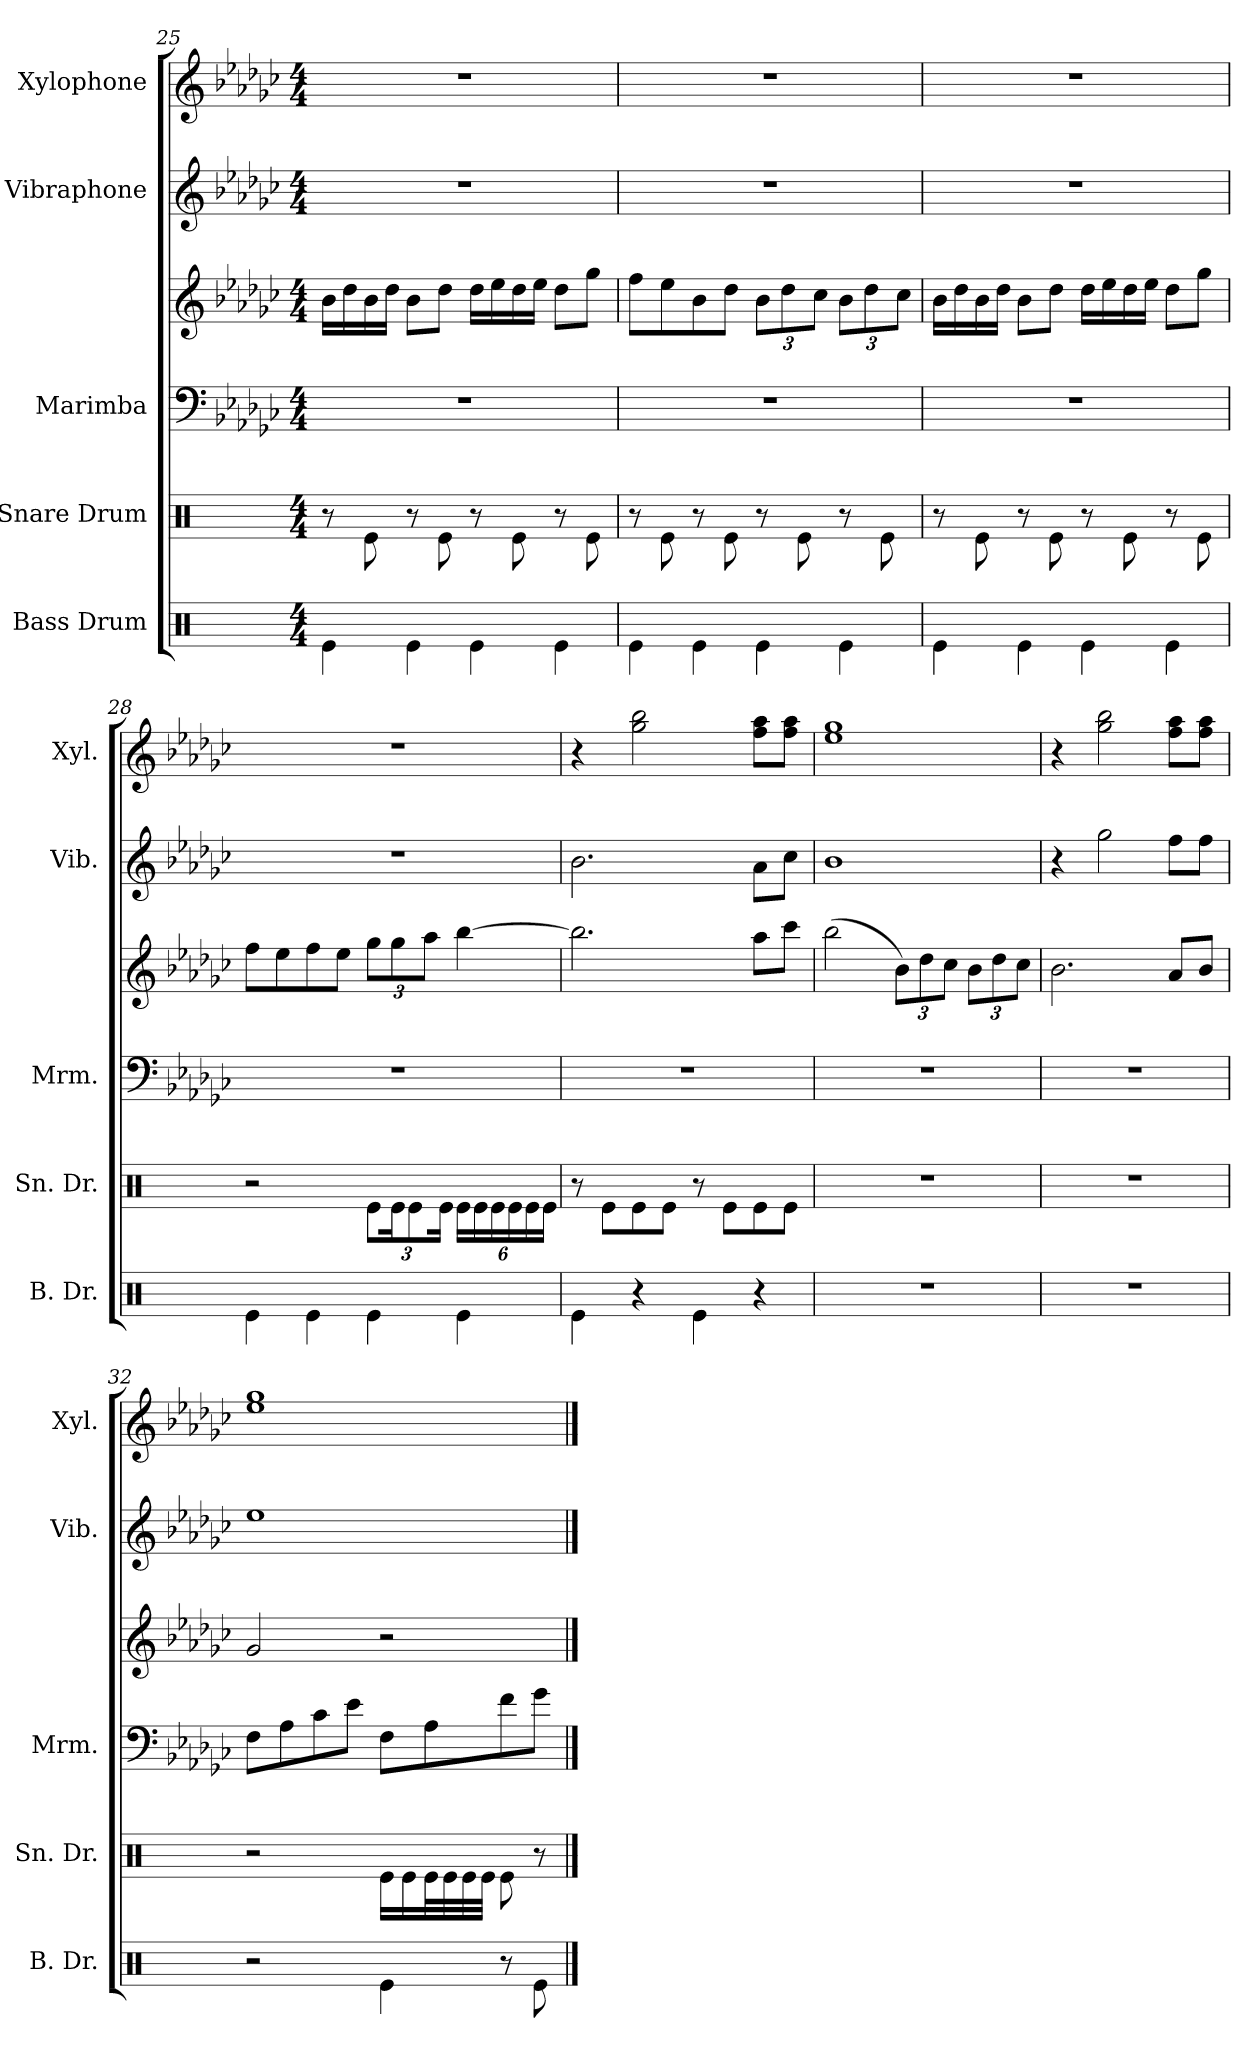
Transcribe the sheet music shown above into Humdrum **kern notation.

**kern	**kern	**kern	**kern	**kern	**kern
*part5	*part4	*part3	*part3	*part2	*part1
*staff6	*staff5	*staff4	*staff3	*staff2	*staff1
*I"Bass Drum	*I"Snare Drum	*I"Marimba	*	*I"Vibraphone	*I"Xylophone
*I'B. Dr.	*I'Sn. Dr.	*I'Mrm.	*	*I'Vib.	*I'Xyl.
*clefX	*clefX	*clefF4	*clefG2	*clefG2	*clefG2
*	*	*	*	*	*ITrd-7c-12
*k[]	*k[]	*k[b-e-a-d-g-c-]	*k[b-e-a-d-g-c-]	*k[b-e-a-d-g-c-]	*k[b-e-a-d-g-c-]
*M4/4	*M4/4	*M4/4	*M4/4	*M4/4	*M4/4
=25	=25	=25	=25	=25	=25
4Re\	8r	1r	16b-\LL	1r	1r
.	.	.	16dd-\	.	.
.	8Re\	.	16b-\	.	.
.	.	.	16dd-\JJ	.	.
4Re\	8r	.	8b-\L	.	.
.	8Re\	.	8dd-\J	.	.
4Re\	8r	.	16dd-\LL	.	.
.	.	.	16ee-\	.	.
.	8Re\	.	16dd-\	.	.
.	.	.	16ee-\JJ	.	.
4Re\	8r	.	8dd-\L	.	.
.	8Re\	.	8gg-\J	.	.
=26	=26	=26	=26	=26	=26
4Re\	8r	1r	8ff\L	1r	1r
.	8Re\	.	8ee-\	.	.
4Re\	8r	.	8b-\	.	.
.	8Re\	.	8dd-\J	.	.
*	*	*	*Xbrackettup	*	*
4Re\	8r	.	12b-\L	.	.
.	.	.	12dd-\	.	.
.	8Re\	.	.	.	.
.	.	.	12cc-\J	.	.
4Re\	8r	.	12b-\L	.	.
.	.	.	12dd-\	.	.
.	8Re\	.	.	.	.
.	.	.	12cc-\J	.	.
!!LO:PB:g=z
=27	=27	=27	=27	=27	=27
4Re\	8r	1r	16b-\LL	1r	1r
.	.	.	16dd-\	.	.
.	8Re\	.	16b-\	.	.
.	.	.	16dd-\JJ	.	.
4Re\	8r	.	8b-\L	.	.
.	8Re\	.	8dd-\J	.	.
4Re\	8r	.	16dd-\LL	.	.
.	.	.	16ee-\	.	.
.	8Re\	.	16dd-\	.	.
.	.	.	16ee-\JJ	.	.
4Re\	8r	.	8dd-\L	.	.
.	8Re\	.	8gg-\J	.	.
=28	=28	=28	=28	=28	=28
4Re\	2r	1r	8ff\L	1r	1r
.	.	.	8ee-\	.	.
4Re\	.	.	8ff\	.	.
.	.	.	8ee-\J	.	.
*	*Xbrackettup	*	*	*	*
4Re\	12Re\L	.	12gg-\L	.	.
.	24Re\K	.	12gg-\	.	.
.	12Re\	.	.	.	.
.	.	.	12aa-\J	.	.
.	24Re\Jk	.	.	.	.
4Re\	24Re\LL	.	[4bb-\	.	.
.	24Re\	.	.	.	.
.	24Re\	.	.	.	.
.	24Re\	.	.	.	.
.	24Re\	.	.	.	.
.	24Re\JJ	.	.	.	.
=29	=29	=29	=29	=29	=29
4Re\	8r	1r	2.bb-\]	2.b-\	4r
.	8Re\L	.	.	.	.
4r	8Re\	.	.	.	2ggg-\ 2bbb-\
.	8Re\J	.	.	.	.
4Re\	8r	.	.	.	.
.	8Re\L	.	.	.	.
4r	8Re\	.	8aa-\L	8a-\L	8fff\ 8aaa-\L
.	8Re\J	.	8ccc-\J	8cc-\J	8fff\ 8aaa-\J
!!LO:LB:g=z
=30	=30	=30	=30	=30	=30
1r	1r	1r	(2bb-\	1b-	1eee- 1ggg-
.	.	.	12b-\L)	.	.
.	.	.	12dd-\	.	.
.	.	.	12cc-\J	.	.
.	.	.	12b-\L	.	.
.	.	.	12dd-\	.	.
.	.	.	12cc-\J	.	.
=31	=31	=31	=31	=31	=31
1r	1r	1r	2.b-\	4r	4r
.	.	.	.	2gg-\	2ggg-\ 2bbb-\
.	.	.	8a-/L	8ff\L	8fff\ 8aaa-\L
.	.	.	8b-/J	8ff\J	8fff\ 8aaa-\J
=32	=32	=32	=32	=32	=32
2r	2r	8F\L	2g-/	1ee-	1eee- 1ggg-
.	.	8A-\	.	.	.
.	.	8c-\	.	.	.
.	.	8e-\J	.	.	.
4Re\	16Re\LL	8F\L	2r	.	.
.	16Re\	.	.	.	.
.	32Re\L	8A-\	.	.	.
.	32Re\	.	.	.	.
.	32Re\	.	.	.	.
.	32Re\JJJ	.	.	.	.
8r	8Re\	8f\	.	.	.
8Re\	8r	8g-\J	.	.	.
==	==	==	==	==	==
*-	*-	*-	*-	*-	*-
